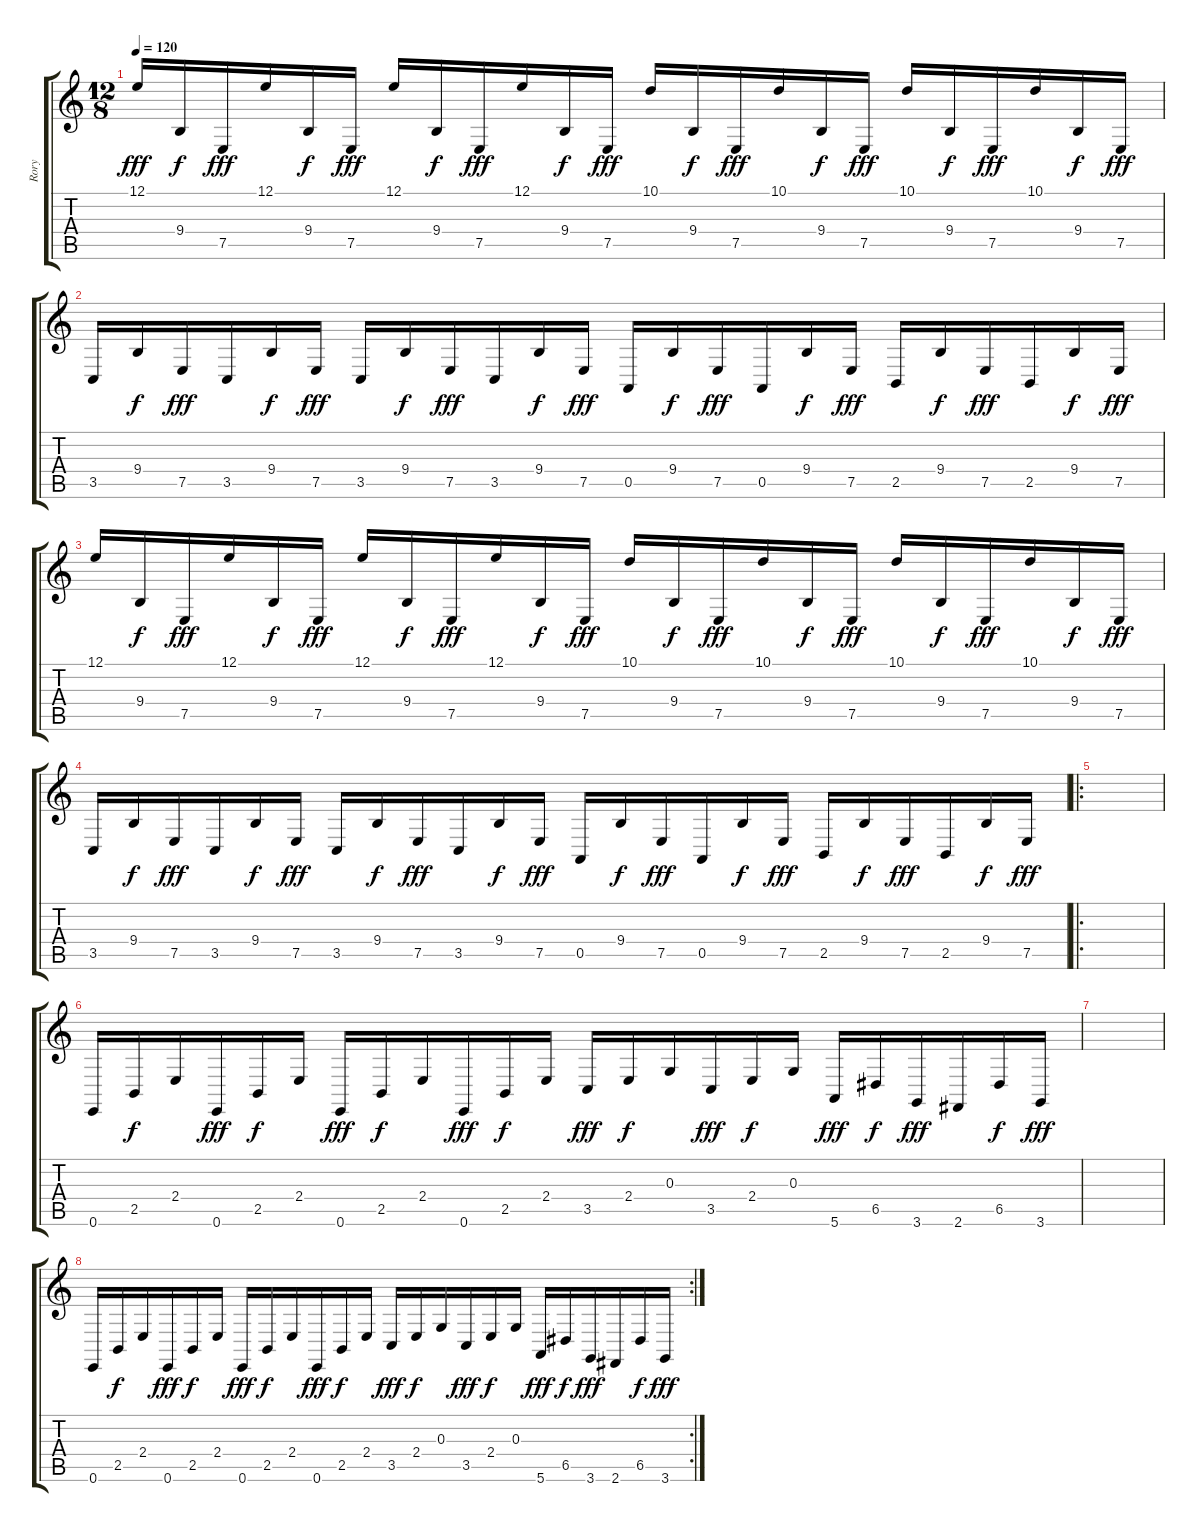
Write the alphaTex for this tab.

\track ("Rory" "Rory") {instrument churchorgan}
\staff {score tabs}
\tuning (E4 B3 G3 D3 A2 E2) {hide}
\ts (12 8)
\tempo 120
\clef g2
\ks c
12.1.16{dy fff} 9.4.16{dy f} 7.5.16{dy fff} 12.1.16 9.4.16{dy f} 7.5.16{dy fff} 12.1.16 9.4.16{dy f} 7.5.16{dy fff} 12.1.16 9.4.16{dy f} 7.5.16{dy fff} 10.1.16 9.4.16{dy f} 7.5.16{dy fff} 10.1.16 9.4.16{dy f} 7.5.16{dy fff} 10.1.16 9.4.16{dy f} 7.5.16{dy fff} 10.1.16 9.4.16{dy f} 7.5.16{dy fff} |
3.5.16 9.4.16{dy f} 7.5.16{dy fff} 3.5.16 9.4.16{dy f} 7.5.16{dy fff} 3.5.16 9.4.16{dy f} 7.5.16{dy fff} 3.5.16 9.4.16{dy f} 7.5.16{dy fff} 0.5.16 9.4.16{dy f} 7.5.16{dy fff} 0.5.16 9.4.16{dy f} 7.5.16{dy fff} 2.5.16 9.4.16{dy f} 7.5.16{dy fff} 2.5.16 9.4.16{dy f} 7.5.16{dy fff} |
12.1.16 9.4.16{dy f} 7.5.16{dy fff} 12.1.16 9.4.16{dy f} 7.5.16{dy fff} 12.1.16 9.4.16{dy f} 7.5.16{dy fff} 12.1.16 9.4.16{dy f} 7.5.16{dy fff} 10.1.16 9.4.16{dy f} 7.5.16{dy fff} 10.1.16 9.4.16{dy f} 7.5.16{dy fff} 10.1.16 9.4.16{dy f} 7.5.16{dy fff} 10.1.16 9.4.16{dy f} 7.5.16{dy fff} |
3.5.16 9.4.16{dy f} 7.5.16{dy fff} 3.5.16 9.4.16{dy f} 7.5.16{dy fff} 3.5.16 9.4.16{dy f} 7.5.16{dy fff} 3.5.16 9.4.16{dy f} 7.5.16{dy fff} 0.5.16 9.4.16{dy f} 7.5.16{dy fff} 0.5.16 9.4.16{dy f} 7.5.16{dy fff} 2.5.16 9.4.16{dy f} 7.5.16{dy fff} 2.5.16 9.4.16{dy f} 7.5.16{dy fff} |
\ro
|
0.6.16 2.5.16{dy f} 2.4.16 0.6.16{dy fff} 2.5.16{dy f} 2.4.16 0.6.16{dy fff} 2.5.16{dy f} 2.4.16 0.6.16{dy fff} 2.5.16{dy f} 2.4.16 3.5.16{dy fff} 2.4.16{dy f} 0.3.16 3.5.16{dy fff} 2.4.16{dy f} 0.3.16 5.6.16{dy fff} 6.5.16{dy f} 3.6.16{dy fff} 2.6.16 6.5.16{dy f} 3.6.16{dy fff} |
|
\rc 2
0.6.16 2.5.16{dy f} 2.4.16 0.6.16{dy fff} 2.5.16{dy f} 2.4.16 0.6.16{dy fff} 2.5.16{dy f} 2.4.16 0.6.16{dy fff} 2.5.16{dy f} 2.4.16 3.5.16{dy fff} 2.4.16{dy f} 0.3.16 3.5.16{dy fff} 2.4.16{dy f} 0.3.16 5.6.16{dy fff} 6.5.16{dy f} 3.6.16{dy fff} 2.6.16 6.5.16{dy f} 3.6.16{dy fff}
